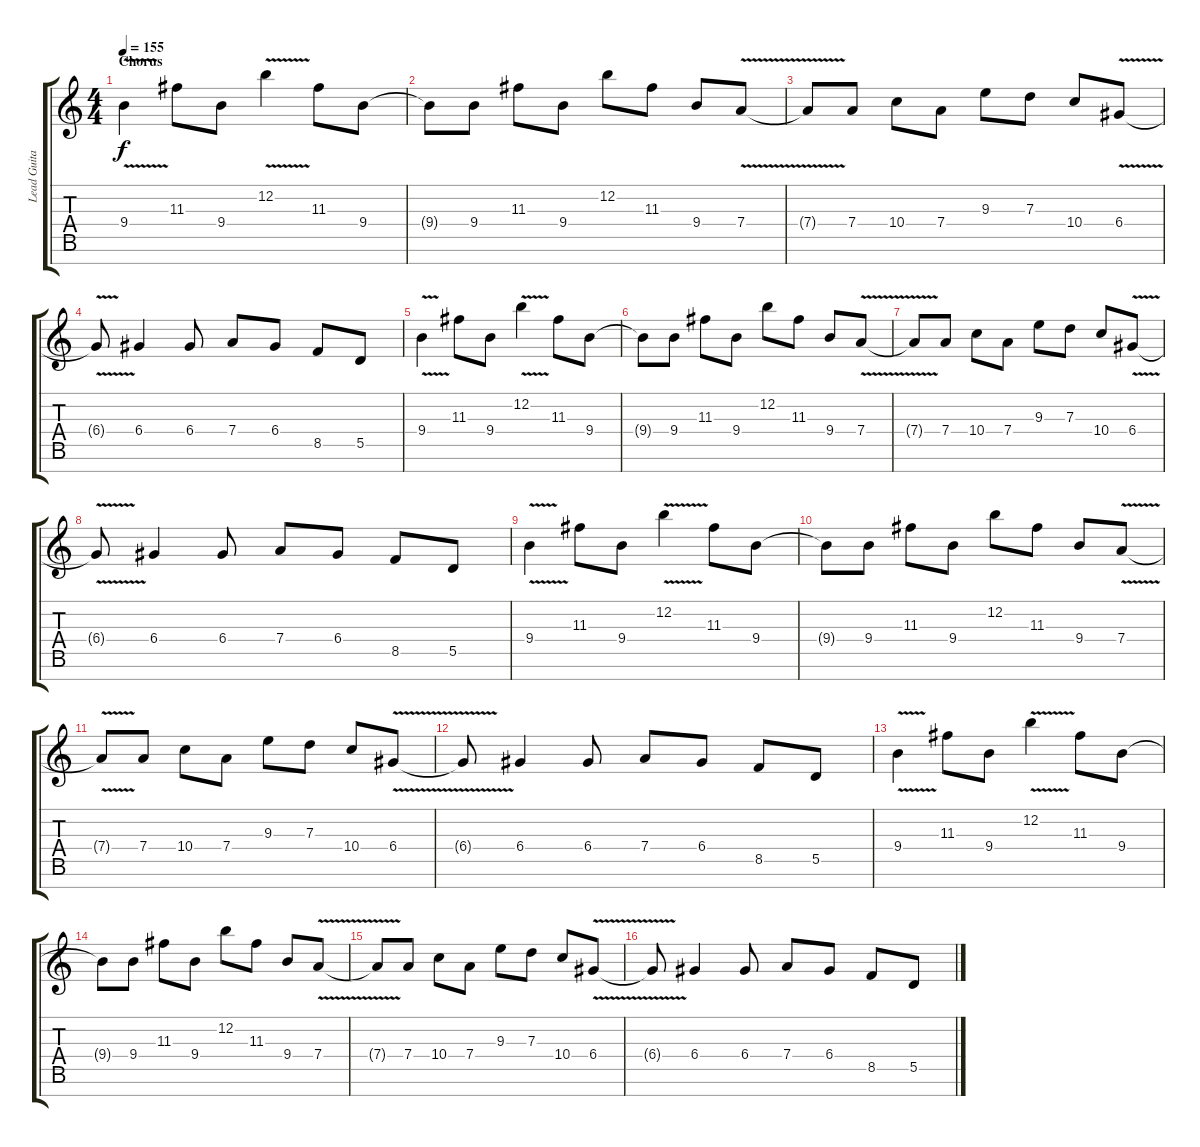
\track ("Lead Guitar" "Lead Guita") {instrument distortionguitar}
\staff {score tabs}
\tuning (E4 B3 G3 D3 A2 E2 B1) {hide}
\ts (4 4)
\section ("" "Chorus")
\tempo 155
\clef g2
\ks c
9.4{v}.4{dy f} 11.3.8 9.4.8 12.2{v}.4 11.3.8 9.4.8 |
9.4{t}.8 9.4.8 11.3.8 9.4.8 12.2.8 11.3.8 9.4.8 7.4{v}.8 |
7.4{t}.8 7.4.8 10.4.8 7.4.8 9.3.8 7.3.8 10.4.8 6.4{v}.8 |
6.4{t}.8 6.4.4 6.4.8 7.4.8 6.4.8 8.5.8 5.5.8 |
9.4{v}.4 11.3.8 9.4.8 12.2{v}.4 11.3.8 9.4.8 |
9.4{t}.8 9.4.8 11.3.8 9.4.8 12.2.8 11.3.8 9.4.8 7.4{v}.8 |
7.4{t}.8 7.4.8 10.4.8 7.4.8 9.3.8 7.3.8 10.4.8 6.4{v}.8 |
6.4{t}.8 6.4.4 6.4.8 7.4.8 6.4.8 8.5.8 5.5.8 |
9.4{v}.4 11.3.8 9.4.8 12.2{v}.4 11.3.8 9.4.8 |
9.4{t}.8 9.4.8 11.3.8 9.4.8 12.2.8 11.3.8 9.4.8 7.4{v}.8 |
7.4{t}.8 7.4.8 10.4.8 7.4.8 9.3.8 7.3.8 10.4.8 6.4{v}.8 |
6.4{t}.8 6.4.4 6.4.8 7.4.8 6.4.8 8.5.8 5.5.8 |
9.4{v}.4 11.3.8 9.4.8 12.2{v}.4 11.3.8 9.4.8 |
9.4{t}.8 9.4.8 11.3.8 9.4.8 12.2.8 11.3.8 9.4.8 7.4{v}.8 |
7.4{t}.8 7.4.8 10.4.8 7.4.8 9.3.8 7.3.8 10.4.8 6.4{v}.8 |
6.4{t}.8 6.4.4 6.4.8 7.4.8 6.4.8 8.5.8 5.5.8
